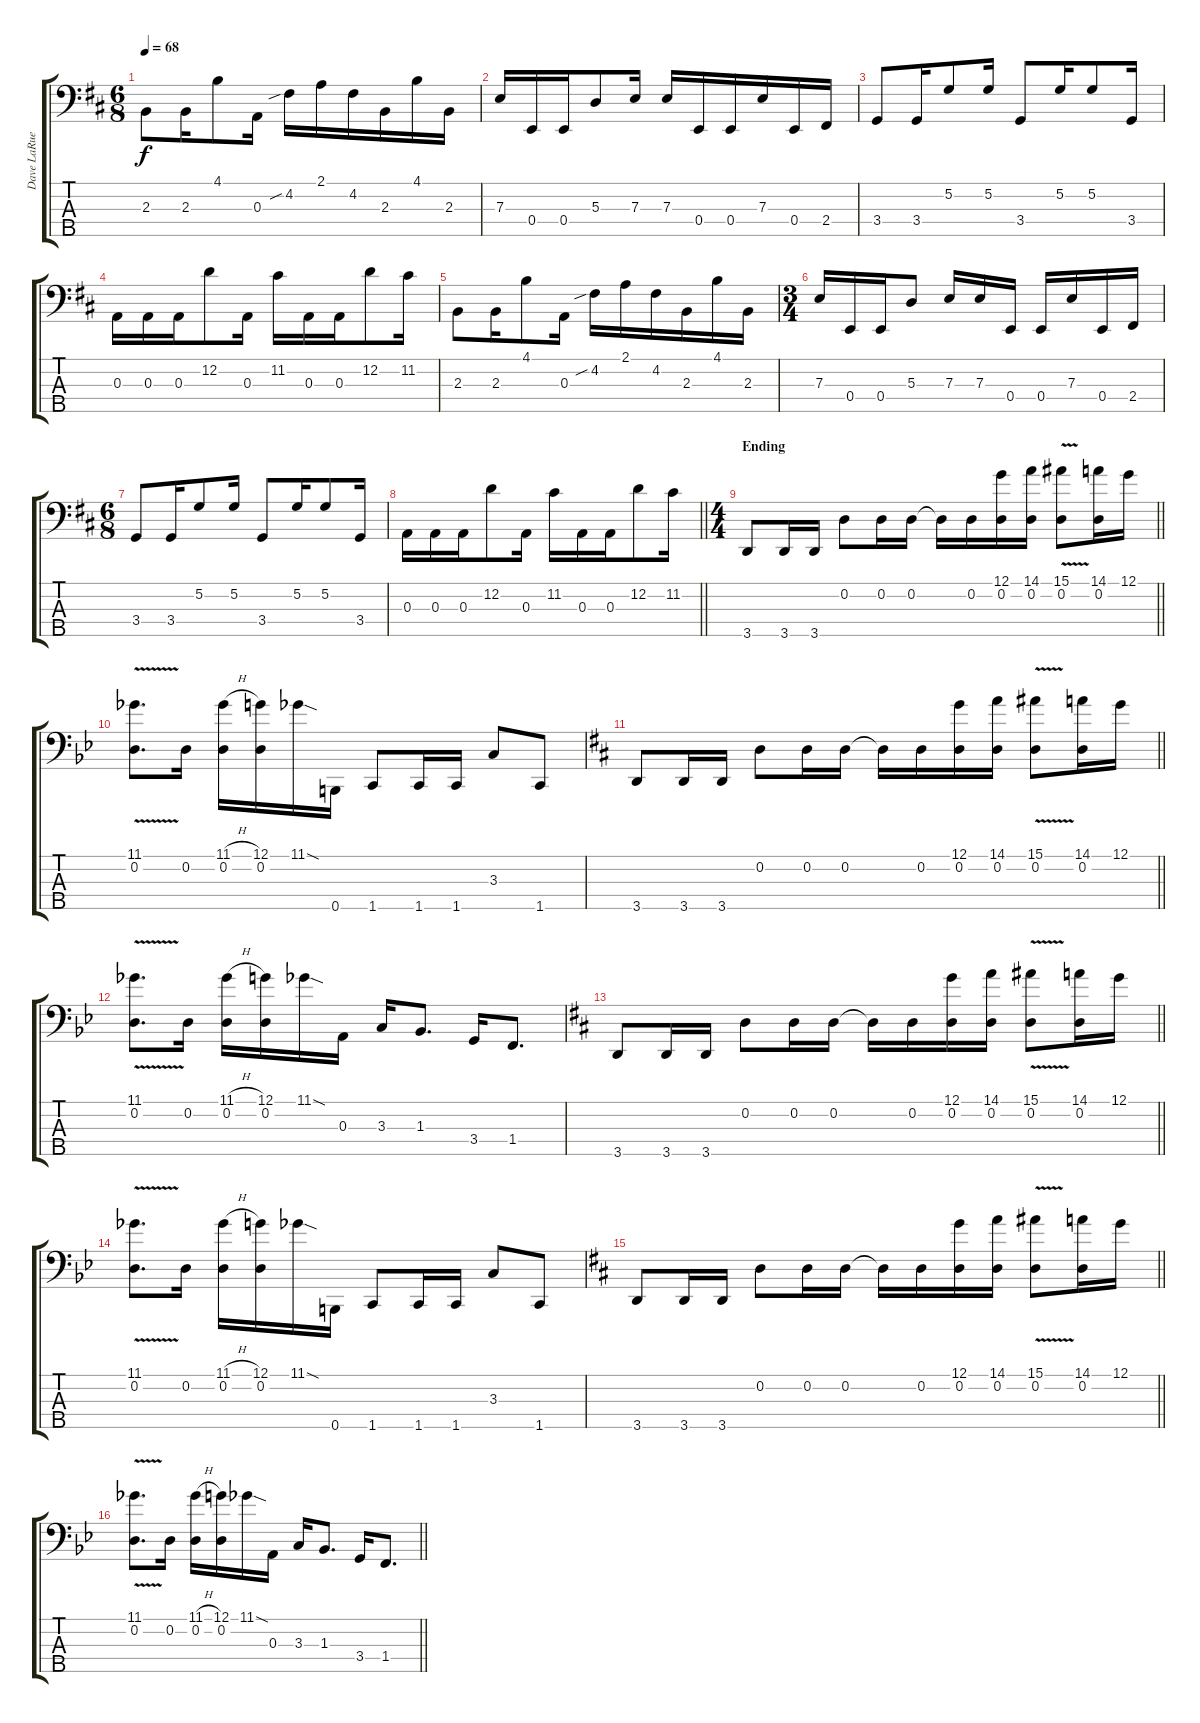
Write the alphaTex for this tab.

\track ("Dave LaRue" "Dave LaRue") {instrument electricbassfinger}
\staff {score tabs}
\tuning (G2 D2 A1 E1 B0) {hide}
\ts (6 8)
\tempo 68
\clef f4
\ks d
2.3.8{dy f} 2.3.16 4.1.8 0.3.16 4.2{sib}.16 2.1.16 4.2.16 2.3.16 4.1.16 2.3.16 |
7.3.16 0.4.16 0.4.16 5.3.8 7.3.16 7.3.16 0.4.16 0.4.16 7.3.16 0.4.16 2.4.16 |
3.4.8 3.4.16 5.2.8 5.2.16 3.4.8 5.2.16 5.2.8 3.4.16 |
0.3.16 0.3.16 0.3.16 12.2.8 0.3.16 11.2.16 0.3.16 0.3.16 12.2.8 11.2.16 |
2.3.8 2.3.16 4.1.8 0.3.16 4.2{sib}.16 2.1.16 4.2.16 2.3.16 4.1.16 2.3.16 |
\ts (3 4)
7.3.16 0.4.16 0.4.16 5.3.8 7.3.16 7.3.16 0.4.16 0.4.16 7.3.16 0.4.16 2.4.16 |
\ts (6 8)
3.4.8 3.4.16 5.2.8 5.2.16 3.4.8 5.2.16 5.2.8 3.4.16 |
\barLineRight lightlight
0.3.16 0.3.16 0.3.16 12.2.8 0.3.16 11.2.16 0.3.16 0.3.16 12.2.8 11.2.16 |
\ts (4 4)
\section ("" "Ending")
\barLineRight lightlight
3.5.8 3.5.16 3.5.16 0.2.8 0.2.16 0.2.16 0.2{t}.16 0.2.16 (12.1 0.2).16 (14.1 0.2).16 (15.1{v} 0.2).8 (14.1 0.2).16 12.1.16 |
\ks bb
(11.1{v} 0.2).8{d} 0.2.16 (11.1{h} 0.2).16 (12.1 0.2).16 11.1{sod}.16 0.5.16 1.5.8 1.5.16 1.5.16 3.3.8 1.5.8 |
\barLineRight lightlight
\ks d
3.5.8 3.5.16 3.5.16 0.2.8 0.2.16 0.2.16 0.2{t}.16 0.2.16 (12.1 0.2).16 (14.1 0.2).16 (15.1{v} 0.2).8 (14.1 0.2).16 12.1.16 |
\ks bb
(11.1{v} 0.2).8{d} 0.2.16 (11.1{h} 0.2).16 (12.1 0.2).16 11.1{sod}.16 0.3.16 3.3.16 1.3.8{d} 3.4.16 1.4.8{d} |
\barLineRight lightlight
\ks d
3.5.8 3.5.16 3.5.16 0.2.8 0.2.16 0.2.16 0.2{t}.16 0.2.16 (12.1 0.2).16 (14.1 0.2).16 (15.1{v} 0.2).8 (14.1 0.2).16 12.1.16 |
\ks bb
(11.1{v} 0.2).8{d} 0.2.16 (11.1{h} 0.2).16 (12.1 0.2).16 11.1{sod}.16 0.5.16 1.5.8 1.5.16 1.5.16 3.3.8 1.5.8 |
\barLineRight lightlight
\ks d
3.5.8 3.5.16 3.5.16 0.2.8 0.2.16 0.2.16 0.2{t}.16 0.2.16 (12.1 0.2).16 (14.1 0.2).16 (15.1{v} 0.2).8 (14.1 0.2).16 12.1.16 |
\barLineRight lightlight
\ks bb
(11.1{v} 0.2).8{d} 0.2.16 (11.1{h} 0.2).16 (12.1 0.2).16 11.1{sod}.16 0.3.16 3.3.16 1.3.8{d} 3.4.16 1.4.8{d}
